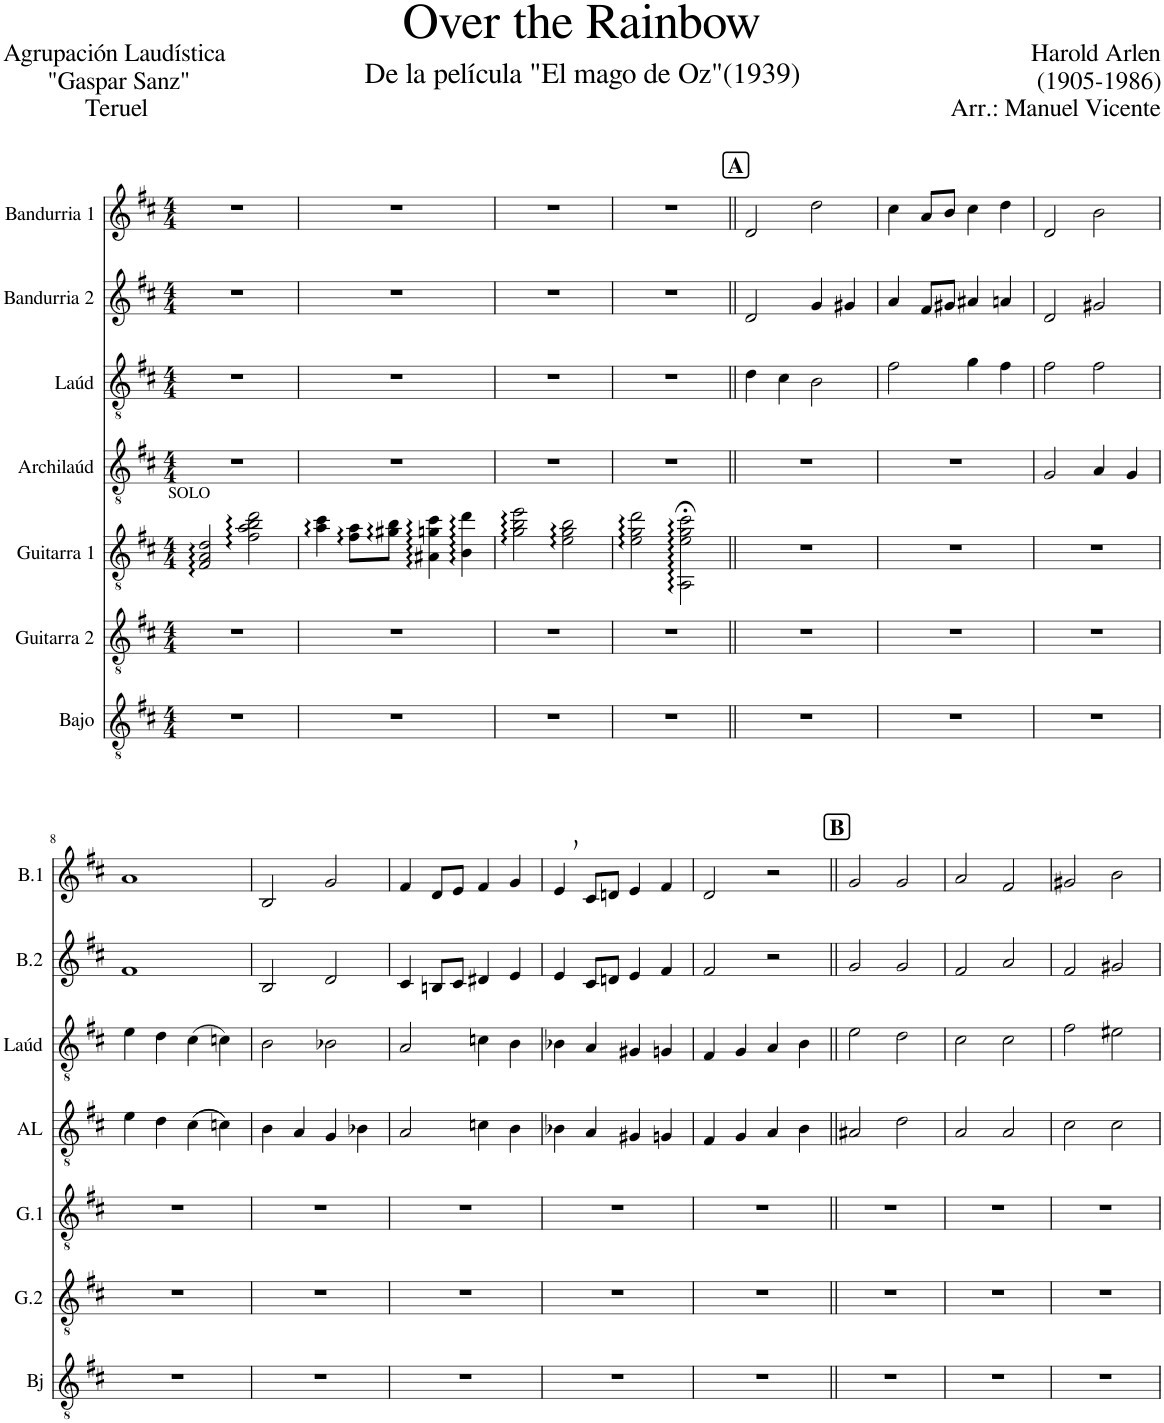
**kern	**kern	**kern	**kern	**kern	**kern	**kern
*part7	*part6	*part5	*part4	*part3	*part2	*part1
*staff7	*staff6	*staff5	*staff4	*staff3	*staff2	*staff1
*I"Bajo	*I"Guitarra 2	*I"Guitarra 1	*I"Archilaúd	*I"Laúd	*I"Bandurria 2	*I"Bandurria 1
*I'Bj	*I'G.2	*I'G.1	*I'AL	*I'Laúd	*I'B.2	*I'B.1
*clefGv2	*clefGv2	*clefGv2	*clefGv2	*clefGv2	*clefG2	*clefG2
*Trd7c12	*	*	*	*	*	*
*k[f#c#]	*k[f#c#]	*k[f#c#]	*k[f#c#]	*k[f#c#]	*k[f#c#]	*k[f#c#]
*M4/4	*M4/4	*M4/4	*M4/4	*M4/4	*M4/4	*M4/4
=1	=1	=1	=1	=1	=1	=1
!	!	!LO:TX:a:t=SOLO	!	!	!	!
1r	1r	2F#/ 2A/ 2d/	1r	1r	1r	1r
.	.	2f#\ 2a\ 2b\ 2dd\	.	.	.	.
=2	=2	=2	=2	=2	=2	=2
1r	1r	4a\ 4cc#\	1r	1r	1r	1r
.	.	8f#\ 8a\L	.	.	.	.
.	.	8g#X\ 8b\J	.	.	.	.
.	.	4A#X\ 4gn\ 4cc#\	.	.	.	.
.	.	4B\ 4dd\	.	.	.	.
=3	=3	=3	=3	=3	=3	=3
1r	1r	2g\ 2b\ 2ee\	1r	1r	1r	1r
.	.	2e\ 2g\ 2b\	.	.	.	.
=4	=4	=4	=4	=4	=4	=4
1r	1r	2e\ 2g\ 2dd\	1r	1r	1r	1r
.	.	2AA\;< 2e\;< 2g\;< 2cc#\;<	.	.	.	.
!!LO:REH:place=s1:a:B:cj:fs=14:t=A
=5||	=5||	=5||	=5||	=5||	=5||	=5||
1r	1r	1r	1r	4d\	2d/	2d/
.	.	.	.	4c#\	.	.
.	.	.	.	2B\	4g/	2dd\
.	.	.	.	.	4g#X/	.
=6	=6	=6	=6	=6	=6	=6
1r	1r	1r	1r	2f#\	4a/	4cc#\
.	.	.	.	.	8f#/L	8a/L
.	.	.	.	.	8g#X/J	8b/J
.	.	.	.	4g\	4a#X/	4cc#\
.	.	.	.	4f#\	4an/	4dd\
=7	=7	=7	=7	=7	=7	=7
1r	1r	1r	2G/	2f#\	2d/	2d/
.	.	.	4A/	2f#\	2g#X/	2b\
.	.	.	4G/	.	.	.
!!LO:LB:g=z
=8	=8	=8	=8	=8	=8	=8
1r	1r	1r	4e\	4e\	1f#	1a
.	.	.	4d\	4d\	.	.
.	.	.	((4c#\	(4c#\	.	.
.	.	.	4cn\))	4cn\)	.	.
=9	=9	=9	=9	=9	=9	=9
1r	1r	1r	4B\	2B\	2B/	2B/
.	.	.	4A/	.	.	.
.	.	.	4G/	2B-X\	2d/	2g/
.	.	.	4B-X\	.	.	.
=10	=10	=10	=10	=10	=10	=10
1r	1r	1r	2A/	2A/	4c#/	4f#/
.	.	.	.	.	8Bn/L	8d/L
.	.	.	.	.	8c#/J	8e/J
.	.	.	4cn\	4cn\	4d#X/	4f#/
.	.	.	4B\	4B\	4e/	4g/
=11	=11	=11	=11	=11	=11	=11
1r	1r	1r	4B-X\	4B-X\	4e/	4e,/
.	.	.	4A/	4A/	8c#/L	8c#/L
.	.	.	.	.	8dn/J	8dn/J
.	.	.	4G#X/	4G#X/	4e/	4e/
.	.	.	4Gn/	4Gn/	4f#/	4f#/
=12	=12	=12	=12	=12	=12	=12
1r	1r	1r	4F#/	4F#/	2f#/	2d/
.	.	.	4G/	4G/	.	.
.	.	.	4A/	4A/	2r	2r
.	.	.	4B\	4B\	.	.
!!LO:REH:place=s1:a:B:cj:fs=14:t=B
=13||	=13||	=13||	=13||	=13||	=13||	=13||
1r	1r	1r	2A#X/	2e\	2g/	2g/
.	.	.	2d\	2d\	2g/	2g/
=14	=14	=14	=14	=14	=14	=14
1r	1r	1r	2A/	2c#\	2f#/	2a/
.	.	.	2A/	2c#\	2a/	2f#/
=15	=15	=15	=15	=15	=15	=15
1r	1r	1r	2c#\	2f#\	2f#/	2g#X/
.	.	.	2c#\	2e#X\	2g#X/	2b\
=	=	=	=	=	=	=
*-	*-	*-	*-	*-	*-	*-
